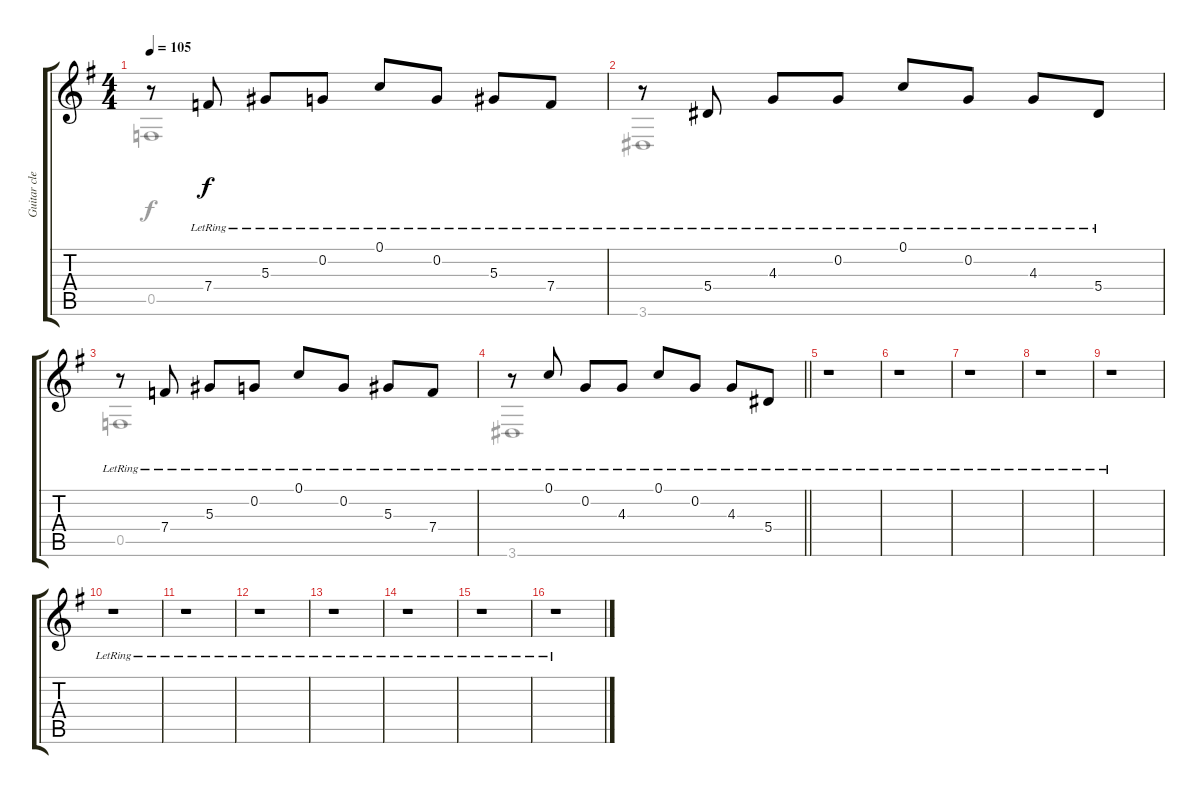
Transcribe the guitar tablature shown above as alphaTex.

\track ("Guitar clean" "Guitar cle") {instrument electricguitarclean}
\staff {score tabs}
\tuning (C4 G3 Eb3 Bb2 F2 C2) {hide}
\voice
\ts (4 4)
\tempo 105
\clef g2
\ks g
r.8{dy f} 7.4{lr}.8 5.3{lr}.8 0.2{lr}.8 0.1{lr}.8 0.2{lr}.8 5.3{lr}.8 7.4{lr}.8 |
r.8 5.4{lr}.8 4.3{lr}.8 0.2{lr}.8 0.1{lr}.8 0.2{lr}.8 4.3{lr}.8 5.4{lr}.8 |
r.8 7.4{lr}.8 5.3{lr}.8 0.2{lr}.8 0.1{lr}.8 0.2{lr}.8 5.3{lr}.8 7.4{lr}.8 |
\barLineRight lightlight
r.8 0.1{lr}.8 0.2{lr}.8 4.3{lr}.8 0.1{lr}.8 0.2{lr}.8 4.3{lr}.8 5.4{lr}.8 |
r.1 |
r.1 |
r.1 |
r.1 |
r.1 |
r.1 |
r.1 |
r.1 |
r.1 |
r.1 |
r.1 |
r.1
\voice
\clef g2
\ottava regular
\simile none
\ks g
0.5.1{dy f} |
3.6.1 |
0.5.1 |
\barLineRight lightlight
3.6.1 |
|
|
|
|
|
|
|
|
|
|
|
